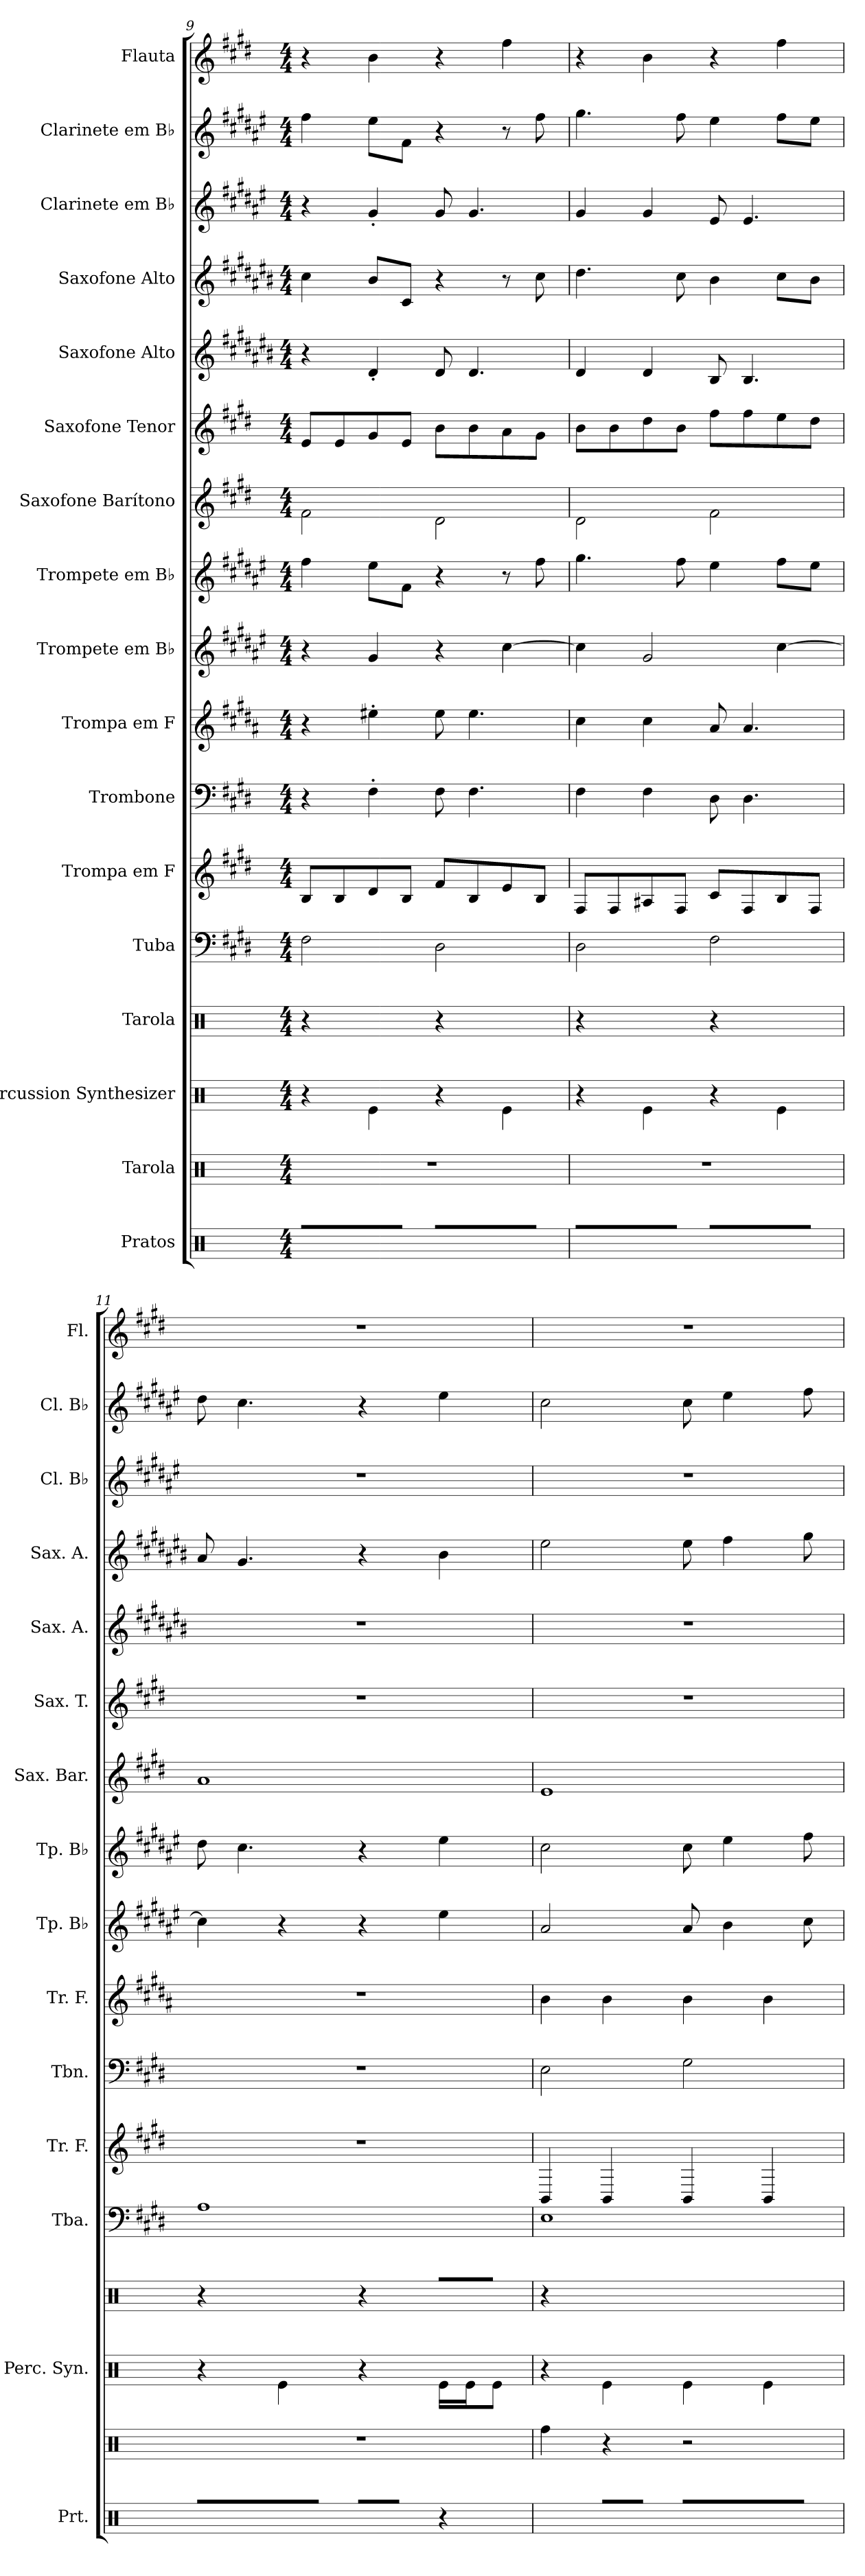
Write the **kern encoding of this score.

**kern	**kern	**kern	**kern	**kern	**kern	**kern	**kern	**kern	**kern	**kern	**kern	**kern	**kern	**kern	**kern	**kern
*part17	*part16	*part15	*part14	*part13	*part12	*part11	*part10	*part9	*part8	*part7	*part6	*part5	*part4	*part3	*part2	*part1
*staff17	*staff16	*staff15	*staff14	*staff13	*staff12	*staff11	*staff10	*staff9	*staff8	*staff7	*staff6	*staff5	*staff4	*staff3	*staff2	*staff1
*I"Pratos	*I"Tarola	*I"Percussion Synthesizer	*I"Tarola	*I"Tuba	*I"Trompa em F	*I"Trombone	*I"Trompa em F	*I"Trompete em B♭	*I"Trompete em B♭	*I"Saxofone Barítono	*I"Saxofone Tenor	*I"Saxofone Alto	*I"Saxofone Alto	*I"Clarinete em B♭	*I"Clarinete em B♭	*I"Flauta
*I'Prt.	*	*I'Perc. Syn.	*	*I'Tba.	*I'Tr. F.	*I'Tbn.	*I'Tr. F.	*I'Tp. B♭	*I'Tp. B♭	*I'Sax. Bar.	*I'Sax. T.	*I'Sax. A.	*I'Sax. A.	*I'Cl. B♭	*I'Cl. B♭	*I'Fl.
*clefX	*clefX	*clefX	*clefX	*clefF4	*clefG2	*clefF4	*clefG2	*clefG2	*clefG2	*clefG2	*clefG2	*clefG2	*clefG2	*clefG2	*clefG2	*clefG2
*	*	*	*	*	*ITrd4c7	*	*ITrd4c7	*ITrd1c2	*ITrd1c2	*ITrd12c21	*ITrd8c14	*ITrd5c9	*ITrd5c9	*ITrd1c2	*ITrd1c2	*
*k[]	*k[]	*k[]	*k[]	*k[f#c#g#d#]	*k[f#c#g#]	*k[f#c#g#d#]	*k[f#c#g#d#]	*k[f#c#g#d#]	*k[f#c#g#d#]	*k[f#c#g#d#]	*k[f#c#g#d#]	*k[f#c#g#d#]	*k[f#c#g#d#]	*k[f#c#g#d#]	*k[f#c#g#d#]	*k[f#c#g#d#]
*M4/4	*M4/4	*M4/4	*M4/4	*M4/4	*M4/4	*M4/4	*M4/4	*M4/4	*M4/4	*M4/4	*M4/4	*M4/4	*M4/4	*M4/4	*M4/4	*M4/4
=9	=9	=9	=9	=9	=9	=9	=9	=9	=9	=9	=9	=9	=9	=9	=9	=9
8R/L	1r	4r	4r	2F#\	8E/L	4r	4r	4r	4ee\	2F#\	8E/L	4r	4e\	4r	4ee\	4r
8R/	.	.	.	.	8E/	.	.	.	.	.	8E/	.	.	.	.	.
8R/	.	4Re\	4R/	.	8G#/	4F#'\	4a#X'\	4f#/	8dd#\L	.	8G#/	4F#'/	8d#/L	4f#'/	8dd#\L	4b\
8R/J	.	.	.	.	8E/J	.	.	.	8e\J	.	8E/J	.	8E/J	.	8e\J	.
8R/L	.	4r	4r	2D#\	8B/L	8F#\	8a#\	4r	4r	2D#\	8B\L	8F#/	4r	8f#/	4r	4r
8R/	.	.	.	.	8E/	4.F#\	4.a#\	.	.	.	8B\	4.F#/	.	4.f#/	.	.
8R/	.	4Re\	4R/	.	8A/	.	.	[4b\	8r	.	8A\	.	8r	.	8r	4ff#\
8R/J	.	.	.	.	8E/J	.	.	.	8ee\	.	8G#\J	.	8e\	.	8ee\	.
!!LO:PB:g=z
=10	=10	=10	=10	=10	=10	=10	=10	=10	=10	=10	=10	=10	=10	=10	=10	=10
8R/L	1r	4r	4r	2D#\	8BB/L	4F#\	4f#\	4b\]	4.ff#\	2D#\	8B\L	4F#/	4.f#\	4f#/	4.ff#\	4r
8R/	.	.	.	.	8BB/	.	.	.	.	.	8B\	.	.	.	.	.
8R/	.	4Re\	4R/	.	8D#X/	4F#\	4f#\	2f#/	.	.	8d#\	4F#/	.	4f#/	.	4b\
8R/J	.	.	.	.	8BB/J	.	.	.	8ee\	.	8B\J	.	8e\	.	8ee\	.
8R/L	.	4r	4r	2F#\	8F#/L	8D#\	8d#/	.	4dd#\	2F#\	8f#\L	8D#/	4d#\	8d#/	4dd#\	4r
8R/	.	.	.	.	8BB/	4.D#\	4.d#/	.	.	.	8f#\	4.D#/	.	4.d#/	.	.
8R/	.	4Re\	4R/	.	8E/	.	.	[4b\	8ee\L	.	8e\	.	8e\L	.	8ee\L	4ff#\
8R/J	.	.	.	.	8BB/J	.	.	.	8dd#\J	.	8d#\J	.	8d#\J	.	8dd#\J	.
=11	=11	=11	=11	=11	=11	=11	=11	=11	=11	=11	=11	=11	=11	=11	=11	=11
8R/L	1r	4r	4r	1A	1r	1r	1r	4b\]	8cc#\	1A	1r	1r	8c#/	1r	8cc#\	1r
8R/	.	.	.	.	.	.	.	.	4.b\	.	.	.	4.B/	.	4.b\	.
8R/	.	4Re\	4R/	.	.	.	.	4r	.	.	.	.	.	.	.	.
8R/J	.	.	.	.	.	.	.	.	.	.	.	.	.	.	.	.
8R/L	.	4r	4r	.	.	.	.	4r	4r	.	.	.	4r	.	4r	.
8R/J	.	.	.	.	.	.	.	.	.	.	.	.	.	.	.	.
4r	.	16Re\LL	16R/LL	.	.	.	.	4dd#\	4dd#\	.	.	.	4d#\	.	4dd#\	.
.	.	16Re\J	16R/J	.	.	.	.	.	.	.	.	.	.	.	.	.
.	.	8Re\J	8R/J	.	.	.	.	.	.	.	.	.	.	.	.	.
=12	=12	=12	=12	=12	=12	=12	=12	=12	=12	=12	=12	=12	=12	=12	=12	=12
4R/	4Rff\	4r	4r	1E	4EE/	2E\	4e\	2g#/	2b\	1E	1r	1r	2g#\	1r	2b\	1r
8R/L	4r	4Re\	4R/	.	4EE/	.	4e\	.	.	.	.	.	.	.	.	.
8R/J	.	.	.	.	.	.	.	.	.	.	.	.	.	.	.	.
8R/L	2r	4Re\	4R/	.	4EE/	2G#\	4e\	8g#/	8b\	.	.	.	8g#\	.	8b\	.
8R/	.	.	.	.	.	.	.	4a\	4dd#\	.	.	.	4a\	.	4dd#\	.
8R/	.	4Re\	4R/	.	4EE/	.	4e\	.	.	.	.	.	.	.	.	.
8R/J	.	.	.	.	.	.	.	8b\	8ee\	.	.	.	8b\	.	8ee\	.
=	=	=	=	=	=	=	=	=	=	=	=	=	=	=	=	=
*-	*-	*-	*-	*-	*-	*-	*-	*-	*-	*-	*-	*-	*-	*-	*-	*-
